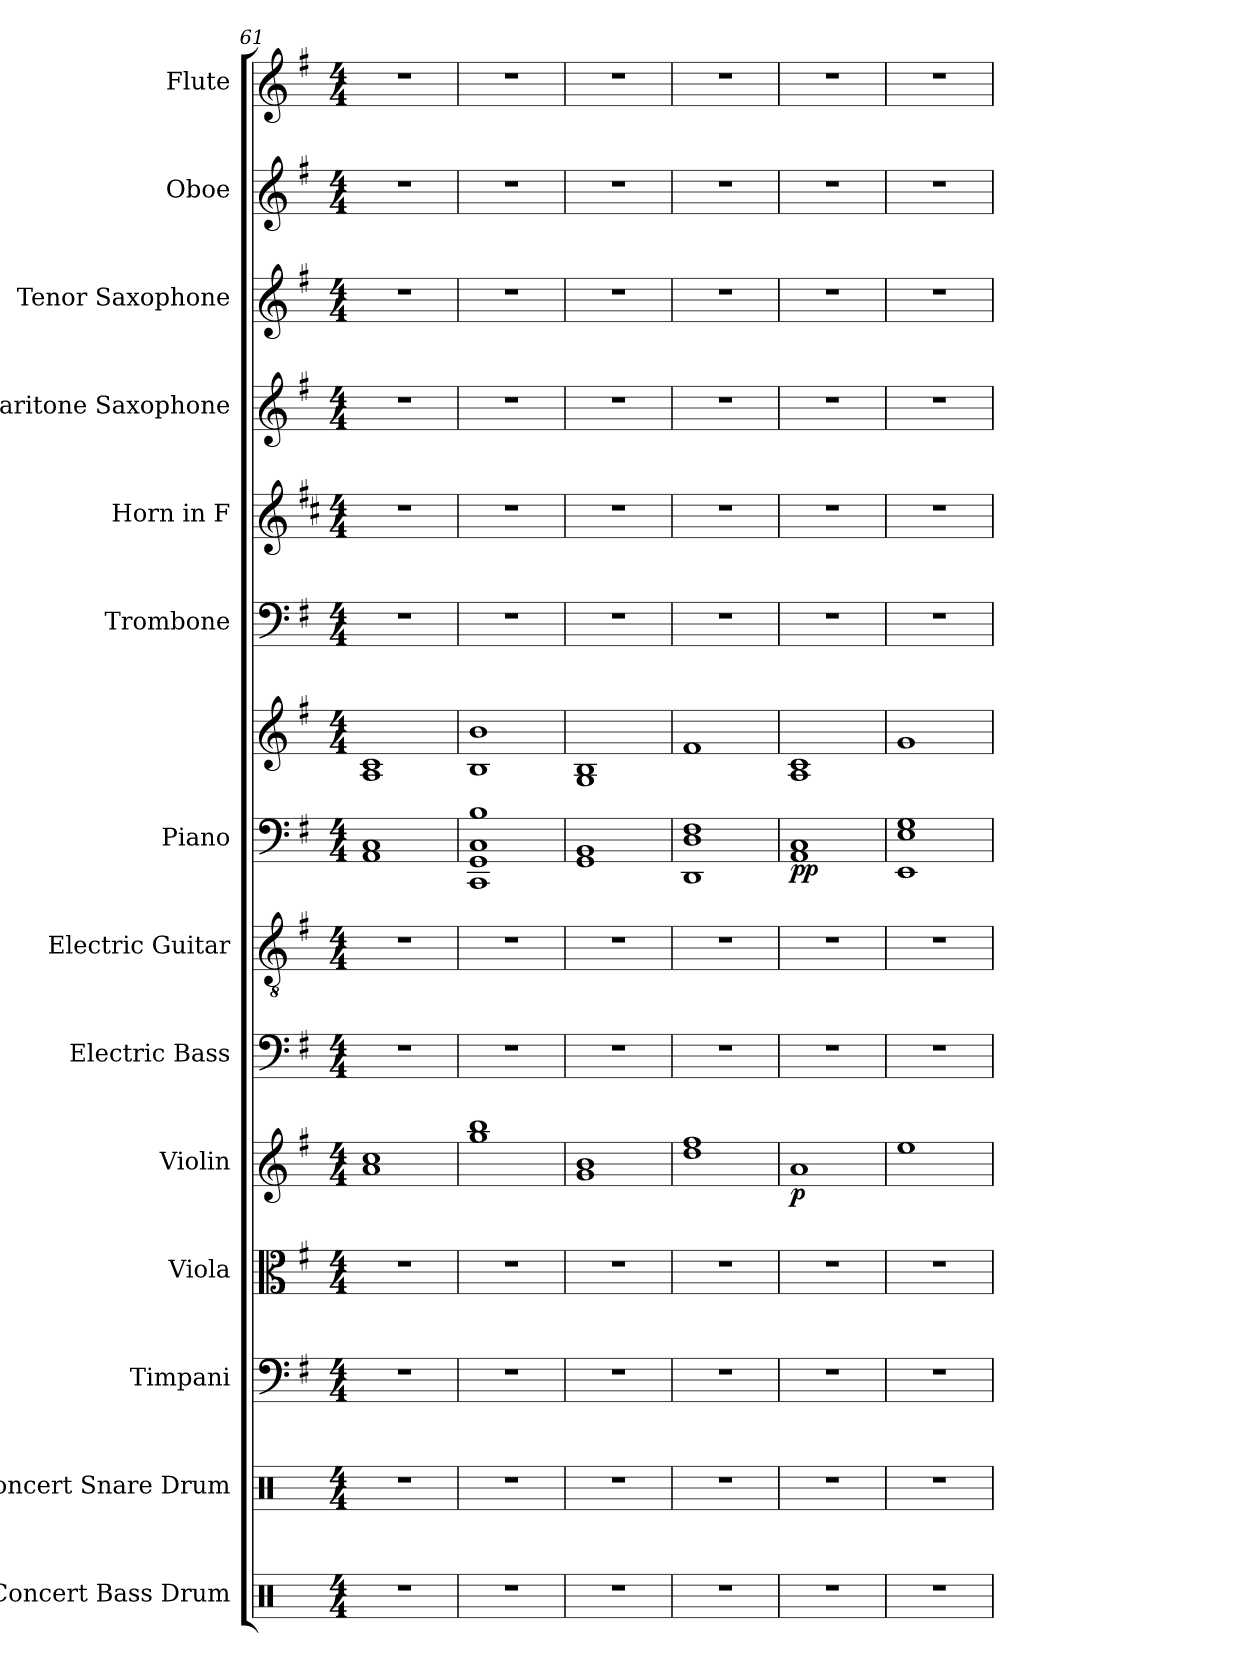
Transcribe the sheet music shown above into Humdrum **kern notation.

**kern	**kern	**kern	**kern	**kern	**dynam	**kern	**kern	**kern	**kern	**dynam	**kern	**kern	**kern	**kern	**kern	**kern
*part14	*part13	*part12	*part11	*part10	*part10	*part9	*part8	*part7	*part7	*part7	*part6	*part5	*part4	*part3	*part2	*part1
*staff15	*staff14	*staff13	*staff12	*staff11	*staff11	*staff10	*staff9	*staff8	*staff7	*staff7/8	*staff6	*staff5	*staff4	*staff3	*staff2	*staff1
*I"Concert Bass Drum	*I"Concert Snare Drum	*I"Timpani	*I"Viola	*I"Violin	*	*I"Electric Bass	*I"Electric Guitar	*I"Piano	*	*	*I"Trombone	*I"Horn in F	*I"Baritone Saxophone	*I"Tenor Saxophone	*I"Oboe	*I"Flute
*I'Con. BD	*I'Con. Sn.	*I'Timp.	*I'Vla.	*I'Vln.	*	*I'El. B.	*I'El. Guit.	*I'Pno.	*	*	*I'Tbn.	*	*I'Bar. Sax.	*I'T. Sax.	*I'Ob.	*I'Fl.
*clefX	*clefX	*clefF4	*clefC3	*clefG2	*	*clefF4	*clefGv2	*clefF4	*clefG2	*	*clefF4	*clefG2	*clefG2	*clefG2	*clefG2	*clefG2
*	*	*	*	*	*	*ITrd7c12	*	*	*	*	*	*ITrd4c7	*ITrd12c21	*ITrd8c14	*	*
*k[]	*k[]	*k[f#]	*k[f#]	*k[f#]	*	*k[f#]	*k[f#]	*k[f#]	*k[f#]	*	*k[f#]	*k[f#]	*k[f#]	*k[f#]	*k[f#]	*k[f#]
*M4/4	*M4/4	*M4/4	*M4/4	*M4/4	*	*M4/4	*M4/4	*M4/4	*M4/4	*	*M4/4	*M4/4	*M4/4	*M4/4	*M4/4	*M4/4
=61	=61	=61	=61	=61	=61	=61	=61	=61	=61	=61	=61	=61	=61	=61	=61	=61
1r	1r	1r	1r	1a 1cc	.	1r	1r	1AA 1C	1A 1c	.	1r	1r	1r	1r	1r	1r
=62	=62	=62	=62	=62	=62	=62	=62	=62	=62	=62	=62	=62	=62	=62	=62	=62
1r	1r	1r	1r	1gg 1bb	.	1r	1r	1CC 1GG 1C 1B	1B 1b	.	1r	1r	1r	1r	1r	1r
=63	=63	=63	=63	=63	=63	=63	=63	=63	=63	=63	=63	=63	=63	=63	=63	=63
1r	1r	1r	1r	1g 1b	.	1r	1r	1GG 1BB	1G 1B	.	1r	1r	1r	1r	1r	1r
=64	=64	=64	=64	=64	=64	=64	=64	=64	=64	=64	=64	=64	=64	=64	=64	=64
1r	1r	1r	1r	1dd 1ff#	.	1r	1r	1DD 1D 1F#	1f#	.	1r	1r	1r	1r	1r	1r
=65	=65	=65	=65	=65	=65	=65	=65	=65	=65	=65	=65	=65	=65	=65	=65	=65
!	!	!	!	!	!LO:DY:b	!	!	!	!	!LO:DY:b=2	!	!	!	!	!	!
!	!	!	!	!	!	!	!	!	!	!LO:DY:n=1:b	!	!	!	!	!	!
1r	1r	1r	1r	1a	p	1r	1r	1AA 1C	1A 1c	p p	1r	1r	1r	1r	1r	1r
=66	=66	=66	=66	=66	=66	=66	=66	=66	=66	=66	=66	=66	=66	=66	=66	=66
1r	1r	1r	1r	1ee	.	1r	1r	1EE 1E 1G	1g	.	1r	1r	1r	1r	1r	1r
=	=	=	=	=	=	=	=	=	=	=	=	=	=	=	=	=
*-	*-	*-	*-	*-	*-	*-	*-	*-	*-	*-	*-	*-	*-	*-	*-	*-
